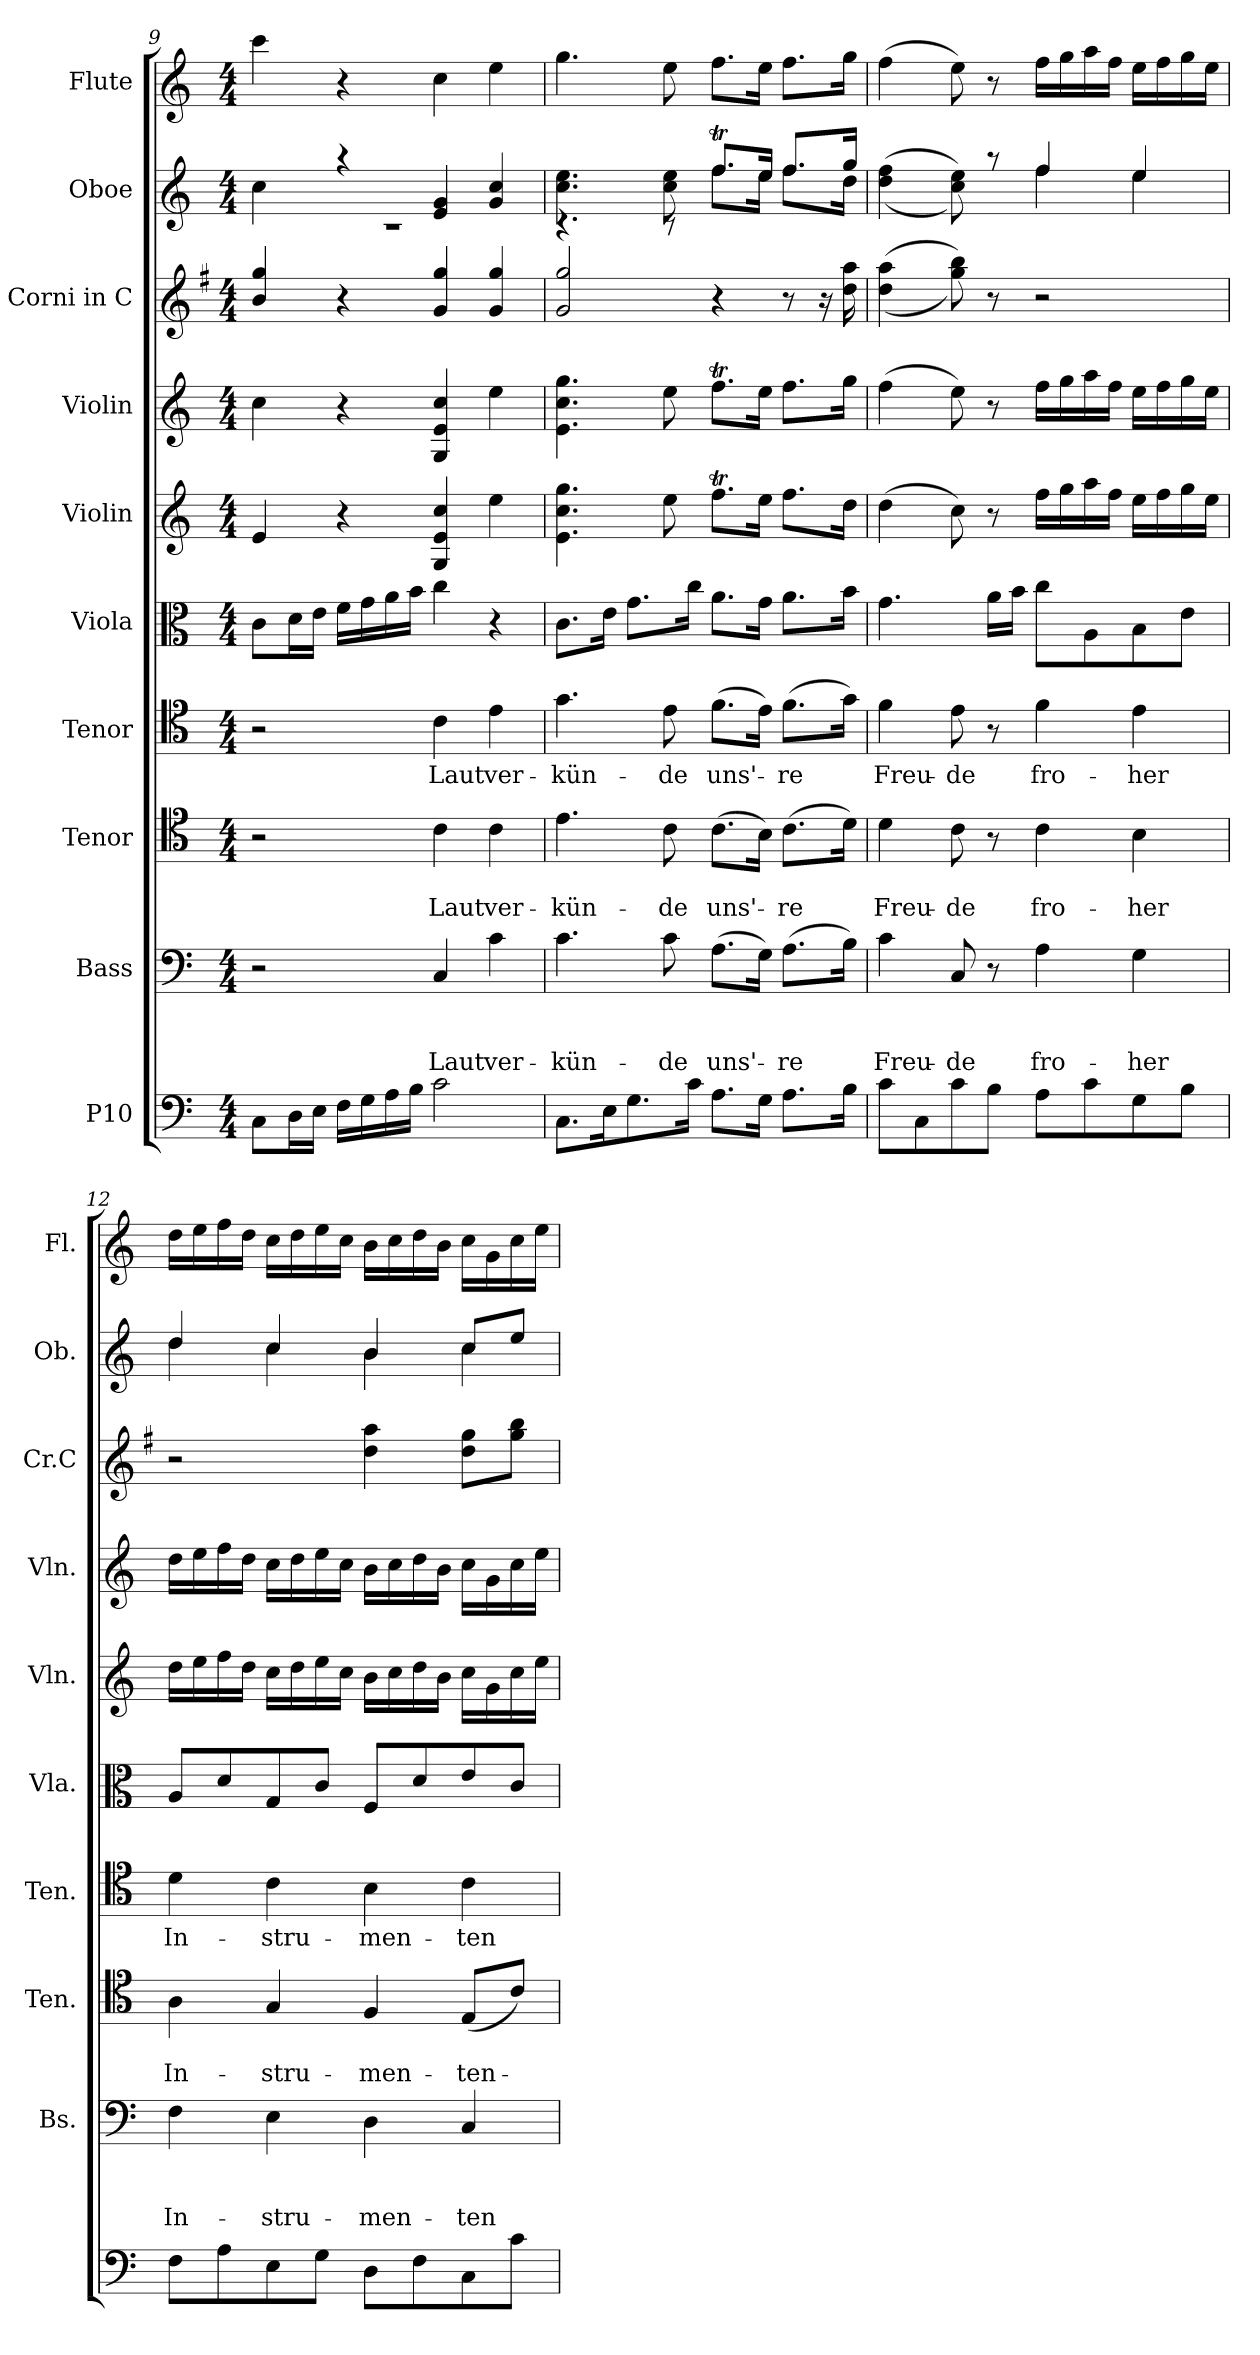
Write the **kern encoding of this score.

**kern	**kern	**text	**text	**text	**kern	**text	**text	**kern	**text	**kern	**kern	**kern	**kern	**kern	**kern
*part10	*part9	*part9	*part9	*part9	*part8	*part8	*part8	*part7	*part7	*part6	*part5	*part4	*part3	*part2	*part1
*staff10	*staff9	*staff9	*staff9	*staff9	*staff8	*staff8	*staff8	*staff7	*staff7	*staff6	*staff5	*staff4	*staff3	*staff2	*staff1
*I"P10	*I"Bass	*	*	*	*I"Tenor	*	*	*I"Tenor	*	*I"Viola	*I"Violin	*I"Violin	*I"Corni in C	*I"Oboe	*I"Flute
*	*I'Bs.	*	*	*	*I'Ten.	*	*	*I'Ten.	*	*I'Vla.	*I'Vln.	*I'Vln.	*I'Cr.C	*I'Ob.	*I'Fl.
*clefF4	*clefF4	*	*	*	*clefC4	*	*	*clefC4	*	*clefC3	*clefG2	*clefG2	*clefG2	*clefG2	*clefG2
*	*	*	*	*	*	*	*	*	*	*	*	*	*ITrd4c7	*	*
*k[]	*k[]	*	*	*	*k[]	*	*	*k[]	*	*k[]	*k[]	*k[]	*k[]	*k[]	*k[]
*C:	*C:	*	*	*	*C:	*	*	*C:	*	*C:	*C:	*C:	*C:	*C:	*C:
*M4/4	*M4/4	*	*	*	*M4/4	*	*	*M4/4	*	*M4/4	*M4/4	*M4/4	*M4/4	*M4/4	*M4/4
=9	=9	=9	=9	=9	=9	=9	=9	=9	=9	=9	=9	=9	=9	=9	=9
*	*	*	*	*	*	*	*	*	*	*	*	*	*	*^	*
8C\L	2r	.	.	.	2r	.	.	2r	.	8c\L	4e/	4cc\	4e/ 4cc/	4cc\	1rc	4ccc\
16D\L	.	.	.	.	.	.	.	.	.	16d\L	.	.	.	.	.	.
16E\JJ	.	.	.	.	.	.	.	.	.	16e\JJ	.	.	.	.	.	.
16F\LL	.	.	.	.	.	.	.	.	.	16f\LL	4r	4r	4r	4raa	.	4r
16G\	.	.	.	.	.	.	.	.	.	16g\	.	.	.	.	.	.
16A\	.	.	.	.	.	.	.	.	.	16a\	.	.	.	.	.	.
16B\JJ	.	.	.	.	.	.	.	.	.	16b\JJ	.	.	.	.	.	.
!	!	!	!	!LO:LY:b	!	!	!LO:LY:b	!	!LO:LY:b	!	!	!	!	!	!	!
2c\	4C/	.	.	Laut	4c\	.	Laut	4c\	Laut	4cc\	4G/ 4e/ 4cc/	4G/ 4e/ 4cc/	4c/ 4cc/	4e/ 4g/	.	4cc\
!	!	!	!	!LO:LY:b	!	!	!LO:LY:b	!	!LO:LY:b	!	!	!	!	!	!	!
.	4c\	.	.	ver-	4c\	.	ver-	4e\	ver-	4r	4ee\	4ee\	4c/ 4cc/	4g/ 4cc/	.	4ee\
=10	=10	=10	=10	=10	=10	=10	=10	=10	=10	=10	=10	=10	=10	=10	=10	=10
!	!	!	!	!LO:LY:b	!	!	!LO:LY:b	!	!LO:LY:b	!	!	!	!	!	!	!
8.C\L	4.c\	.	.	-kün-	4.e\	.	-kün-	4.g\	-kün-	8.c\L	4.e\ 4.cc\ 4.gg\	4.e\ 4.cc\ 4.gg\	2c/ 2cc/	4.cc\ 4.ee\	4.rc	4.gg\
16E\k	.	.	.	.	.	.	.	.	.	16e\Jk	.	.	.	.	.	.
8.G\	.	.	.	.	.	.	.	.	.	8.g\L	.	.	.	.	.	.
!	!	!	!	!LO:LY:b	!	!	!LO:LY:b	!	!LO:LY:b	!	!	!	!	!	!	!
.	8c\	.	.	-de	8c\	.	-de	8e\	-de	.	8ee\	8ee\	.	8cc\ 8ee\	8rc	8ee\
16c\Jk	.	.	.	.	.	.	.	.	.	16cc\Jk	.	.	.	.	.	.
!	!	!	!	!LO:LY:b	!	!	!LO:LY:b	!	!LO:LY:b	!	!	!	!	!	!	!
8.A\L	(>8.A\L	.	.	uns'-	(>8.c\L	.	uns'-	(>8.f\L	uns'-	8.a\L	8.ffT\L	8.ffT\L	4r	8.ffT/L	8.ff\L	8.ff\L
16G\Jk	16G\Jk)	.	.	.	16B\Jk)	.	.	16e\Jk)	.	16g\Jk	16ee\Jk	16ee\Jk	.	16ee/Jk	16ee\Jk	16ee\Jk
!	!	!	!	!LO:LY:b	!	!	!LO:LY:b	!	!LO:LY:b	!	!	!	!	!	!	!
8.A\L	(>8.A\L	.	.	-re	(>8.c\L	.	-re	(>8.f\L	-re	8.a\L	8.ff\L	8.ff\L	8r	8.ff/L	8.ff\L	8.ff\L
.	.	.	.	.	.	.	.	.	.	.	.	.	16r	.	.	.
16B\Jk	16B\Jk)	.	.	.	16d\Jk)	.	.	16g\Jk)	.	16b\Jk	16dd\Jk	16gg\Jk	16g\ 16dd\	16gg/Jk	16dd\Jk	16gg\Jk
=11	=11	=11	=11	=11	=11	=11	=11	=11	=11	=11	=11	=11	=11	=11	=11	=11
!	!	!	!	!LO:LY:b	!	!	!LO:LY:b	!	!LO:LY:b	!	!	!	!	!	!	!
8c\L	4c\	.	.	Freu-	4d\	.	Freu-	4f\	Freu-	4.g\	(>4dd\	(>4ff\	(>(<4g\ 4dd\	(>(<4dd\ 4ff\	2ryy	(>4ff\
8C\	.	.	.	.	.	.	.	.	.	.	.	.	.	.	.	.
!	!	!	!	!LO:LY:b	!	!	!LO:LY:b	!	!LO:LY:b	!	!	!	!	!	!	!
8c\	8C/	.	.	-de	8c\	.	-de	8e\	-de	.	8cc\)	8ee\)	8cc\ 8ee\))	8cc\ 8ee\))	.	8ee\)
8B\J	8r	.	.	.	8r	.	.	8r	.	16a\LL	8r	8r	8r	8raa	.	8r
.	.	.	.	.	.	.	.	.	.	16b\JJ	.	.	.	.	.	.
!	!	!	!	!LO:LY:b	!	!	!LO:LY:b	!	!LO:LY:b	!	!	!	!	!	!	!
8A\L	4A\	.	.	fro-	4c\	.	fro-	4f\	fro-	8cc\L	16ff\LL	16ff\LL	2r	4ff/	4ff\	16ff\LL
.	.	.	.	.	.	.	.	.	.	.	16gg\	16gg\	.	.	.	16gg\
8c\	.	.	.	.	.	.	.	.	.	8A\	16aa\	16aa\	.	.	.	16aa\
.	.	.	.	.	.	.	.	.	.	.	16ff\JJ	16ff\JJ	.	.	.	16ff\JJ
!	!	!	!	!LO:LY:b	!	!	!LO:LY:b	!	!LO:LY:b	!	!	!	!	!	!	!
8G\	4G\	.	.	-her	4B\	.	-her	4e\	-her	8B\	16ee\LL	16ee\LL	.	4ee/	4ee\	16ee\LL
.	.	.	.	.	.	.	.	.	.	.	16ff\	16ff\	.	.	.	16ff\
8B\J	.	.	.	.	.	.	.	.	.	8e\J	16gg\	16gg\	.	.	.	16gg\
.	.	.	.	.	.	.	.	.	.	.	16ee\JJ	16ee\JJ	.	.	.	16ee\JJ
!!LO:PB:g=z
=12	=12	=12	=12	=12	=12	=12	=12	=12	=12	=12	=12	=12	=12	=12	=12	=12
!	!	!	!	!LO:LY:b	!	!	!LO:LY:b	!	!LO:LY:b	!	!	!	!	!	!	!
8F\L	4F\	.	.	In-	4A\	.	In-	4d\	In-	8A/L	16dd\LL	16dd\LL	2r	4dd/	4dd\	16dd\LL
.	.	.	.	.	.	.	.	.	.	.	16ee\	16ee\	.	.	.	16ee\
8A\	.	.	.	.	.	.	.	.	.	8d/	16ff\	16ff\	.	.	.	16ff\
.	.	.	.	.	.	.	.	.	.	.	16dd\JJ	16dd\JJ	.	.	.	16dd\JJ
!	!	!	!	!LO:LY:b	!	!	!LO:LY:b	!	!LO:LY:b	!	!	!	!	!	!	!
8E\	4E\	.	.	-stru-	4G/	.	-stru-	4c\	-stru-	8G/	16cc\LL	16cc\LL	.	4cc/	4cc\	16cc\LL
.	.	.	.	.	.	.	.	.	.	.	16dd\	16dd\	.	.	.	16dd\
8G\J	.	.	.	.	.	.	.	.	.	8c/J	16ee\	16ee\	.	.	.	16ee\
.	.	.	.	.	.	.	.	.	.	.	16cc\JJ	16cc\JJ	.	.	.	16cc\JJ
!	!	!	!	!LO:LY:b	!	!	!LO:LY:b	!	!LO:LY:b	!	!	!	!	!	!	!
8D\L	4D\	.	.	-men-	4F/	.	-men-	4B\	-men-	8F/L	16b\LL	16b\LL	4g\ 4dd\	4b/	4b\	16b\LL
.	.	.	.	.	.	.	.	.	.	.	16cc\	16cc\	.	.	.	16cc\
8F\	.	.	.	.	.	.	.	.	.	8d/	16dd\	16dd\	.	.	.	16dd\
.	.	.	.	.	.	.	.	.	.	.	16b\JJ	16b\JJ	.	.	.	16b\JJ
!	!	!	!	!LO:LY:b	!	!	!LO:LY:b	!	!LO:LY:b	!	!	!	!	!	!	!
8C\	4C/	.	.	-ten-	(<8E/L	.	-ten-	4c\	-ten-	8e/	16cc\LL	16cc\LL	8g\ 8cc\L	8cc/L	4cc\	16cc\LL
.	.	.	.	.	.	.	.	.	.	.	16g\	16g\	.	.	.	16g\
8c\J	.	.	.	.	8c/J)	.	.	.	.	8c/J	16cc\	16cc\	8cc\ 8ee\J	8ee/J	.	16cc\
.	.	.	.	.	.	.	.	.	.	.	16ee\JJ	16ee\JJ	.	.	.	16ee\JJ
*	*	*	*	*	*	*	*	*	*	*	*	*	*	*v	*v	*
=	=	=	=	=	=	=	=	=	=	=	=	=	=	=	=
*-	*-	*-	*-	*-	*-	*-	*-	*-	*-	*-	*-	*-	*-	*-	*-
